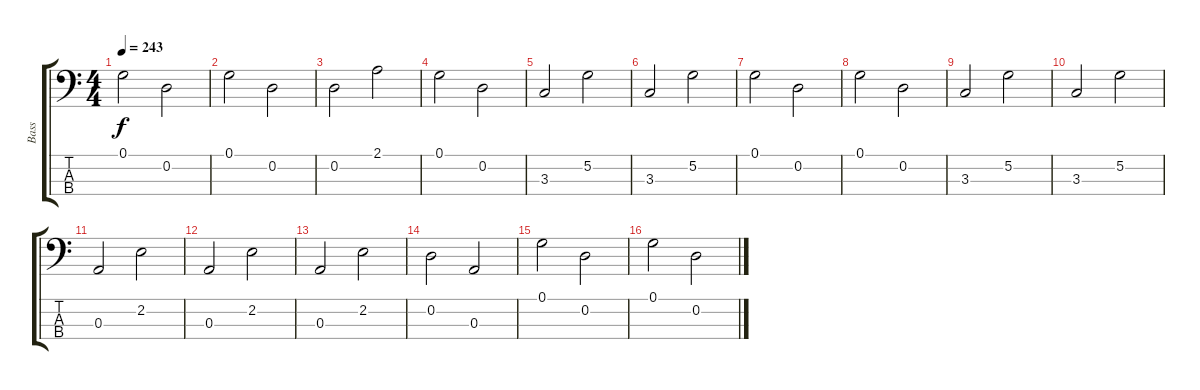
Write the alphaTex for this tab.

\track ("Bass" "Bass") {instrument electricbassfinger}
\staff {score tabs}
\tuning (G2 D2 A1 E1) {hide}
\ts (4 4)
\tempo 243
\clef f4
\ks c
0.1.2{dy f} 0.2.2 |
0.1.2 0.2.2 |
0.2.2 2.1.2 |
0.1.2 0.2.2 |
3.3.2 5.2.2 |
3.3.2 5.2.2 |
0.1.2 0.2.2 |
0.1.2 0.2.2 |
3.3.2 5.2.2 |
3.3.2 5.2.2 |
0.3.2 2.2.2 |
0.3.2 2.2.2 |
0.3.2 2.2.2 |
0.2.2 0.3.2 |
0.1.2 0.2.2 |
0.1.2 0.2.2
